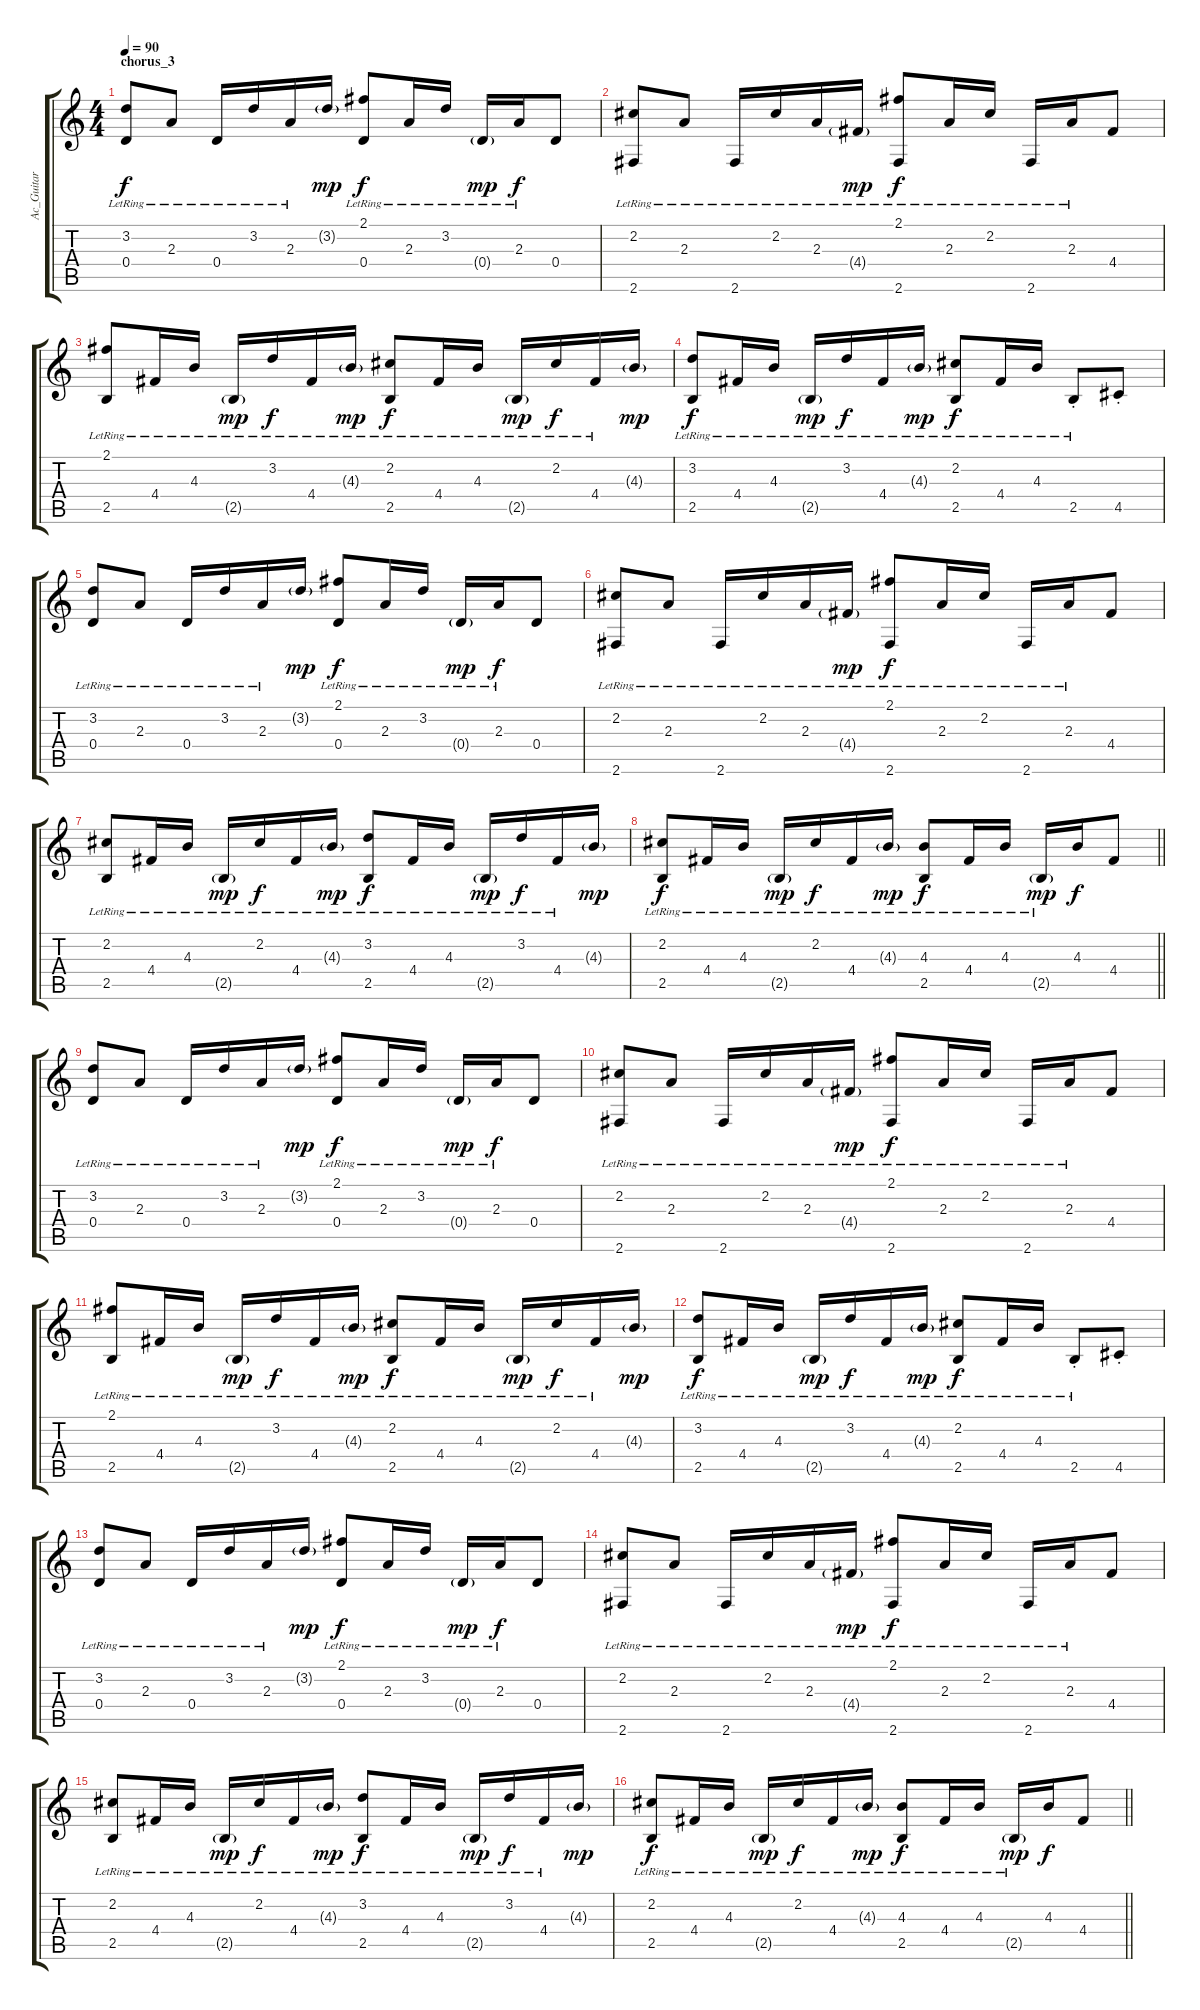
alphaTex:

\track ("Ac_Guitar" "Ac_Guitar") {instrument acousticguitarsteel}
\staff {score tabs}
\tuning (E4 B3 G3 D3 A2 E2) {hide}
\ts (4 4)
\section ("" "chorus_3")
\tempo 90
\clef g2
\ks c
(3.2{lr} 0.4{lr}).8{dy f} 2.3{lr}.8 0.4{lr}.16 3.2{lr}.16 2.3{lr}.16 3.2{g}.16{dy mp} (2.1{lr} 0.4{lr}).8{dy f} 2.3{lr}.16 3.2{lr}.16 0.4{g lr}.16{dy mp} 2.3{lr}.16{dy f} 0.4.8 |
(2.2{lr} 2.6{lr}).8 2.3{lr}.8 2.6{lr}.16 2.2{lr}.16 2.3{lr}.16 4.4{g lr}.16{dy mp} (2.1{lr} 2.6{lr}).8{dy f} 2.3{lr}.16 2.2{lr}.16 2.6{lr}.16 2.3{lr}.16 4.4.8 |
(2.1{lr} 2.5{lr}).8 4.4{lr}.16 4.3{lr}.16 2.5{g lr}.16{dy mp} 3.2{lr}.16{dy f} 4.4{lr}.16 4.3{g lr}.16{dy mp} (2.2{lr} 2.5{lr}).8{dy f} 4.4{lr}.16 4.3{lr}.16 2.5{g lr}.16{dy mp} 2.2{lr}.16{dy f} 4.4{lr}.16 4.3{g}.16{dy mp} |
(3.2{lr} 2.5{lr}).8{dy f} 4.4{lr}.16 4.3{lr}.16 2.5{g lr}.16{dy mp} 3.2{lr}.16{dy f} 4.4{lr}.16 4.3{g lr}.16{dy mp} (2.2{lr} 2.5{lr}).8{dy f} 4.4{lr}.16 4.3{lr}.16 2.5{st lr}.8 4.5{st}.8 |
(3.2{lr} 0.4{lr}).8 2.3{lr}.8 0.4{lr}.16 3.2{lr}.16 2.3{lr}.16 3.2{g}.16{dy mp} (2.1{lr} 0.4{lr}).8{dy f} 2.3{lr}.16 3.2{lr}.16 0.4{g lr}.16{dy mp} 2.3{lr}.16{dy f} 0.4.8 |
(2.2{lr} 2.6{lr}).8 2.3{lr}.8 2.6{lr}.16 2.2{lr}.16 2.3{lr}.16 4.4{g lr}.16{dy mp} (2.1{lr} 2.6{lr}).8{dy f} 2.3{lr}.16 2.2{lr}.16 2.6{lr}.16 2.3{lr}.16 4.4.8 |
(2.2 2.5{lr}).8 4.4{lr}.16 4.3{lr}.16 2.5{g lr}.16{dy mp} 2.2{lr}.16{dy f} 4.4{lr}.16 4.3{g lr}.16{dy mp} (3.2{lr} 2.5{lr}).8{dy f} 4.4{lr}.16 4.3{lr}.16 2.5{g lr}.16{dy mp} 3.2{lr}.16{dy f} 4.4{lr}.16 4.3{g}.16{dy mp} |
\barLineRight lightlight
(2.2{lr} 2.5{lr}).8{dy f} 4.4{lr}.16 4.3{lr}.16 2.5{g lr}.16{dy mp} 2.2{lr}.16{dy f} 4.4{lr}.16 4.3{g lr}.16{dy mp} (4.3 2.5{lr}).8{dy f} 4.4{lr}.16 4.3{lr}.16 2.5{g lr}.16{dy mp} 4.3.16{dy f} 4.4.8 |
\section ("" "")
(3.2{lr} 0.4{lr}).8 2.3{lr}.8 0.4{lr}.16 3.2{lr}.16 2.3{lr}.16 3.2{g}.16{dy mp} (2.1{lr} 0.4{lr}).8{dy f} 2.3{lr}.16 3.2{lr}.16 0.4{g lr}.16{dy mp} 2.3{lr}.16{dy f} 0.4.8 |
(2.2{lr} 2.6{lr}).8 2.3{lr}.8 2.6{lr}.16 2.2{lr}.16 2.3{lr}.16 4.4{g lr}.16{dy mp} (2.1{lr} 2.6{lr}).8{dy f} 2.3{lr}.16 2.2{lr}.16 2.6{lr}.16 2.3{lr}.16 4.4.8 |
(2.1{lr} 2.5{lr}).8 4.4{lr}.16 4.3{lr}.16 2.5{g lr}.16{dy mp} 3.2{lr}.16{dy f} 4.4{lr}.16 4.3{g lr}.16{dy mp} (2.2{lr} 2.5{lr}).8{dy f} 4.4{lr}.16 4.3{lr}.16 2.5{g lr}.16{dy mp} 2.2{lr}.16{dy f} 4.4{lr}.16 4.3{g}.16{dy mp} |
(3.2{lr} 2.5{lr}).8{dy f} 4.4{lr}.16 4.3{lr}.16 2.5{g lr}.16{dy mp} 3.2{lr}.16{dy f} 4.4{lr}.16 4.3{g lr}.16{dy mp} (2.2{lr} 2.5{lr}).8{dy f} 4.4{lr}.16 4.3{lr}.16 2.5{st lr}.8 4.5{st}.8 |
(3.2{lr} 0.4{lr}).8 2.3{lr}.8 0.4{lr}.16 3.2{lr}.16 2.3{lr}.16 3.2{g}.16{dy mp} (2.1{lr} 0.4{lr}).8{dy f} 2.3{lr}.16 3.2{lr}.16 0.4{g lr}.16{dy mp} 2.3{lr}.16{dy f} 0.4.8 |
(2.2{lr} 2.6{lr}).8 2.3{lr}.8 2.6{lr}.16 2.2{lr}.16 2.3{lr}.16 4.4{g lr}.16{dy mp} (2.1{lr} 2.6{lr}).8{dy f} 2.3{lr}.16 2.2{lr}.16 2.6{lr}.16 2.3{lr}.16 4.4.8 |
(2.2 2.5{lr}).8 4.4{lr}.16 4.3{lr}.16 2.5{g lr}.16{dy mp} 2.2{lr}.16{dy f} 4.4{lr}.16 4.3{g lr}.16{dy mp} (3.2{lr} 2.5{lr}).8{dy f} 4.4{lr}.16 4.3{lr}.16 2.5{g lr}.16{dy mp} 3.2{lr}.16{dy f} 4.4{lr}.16 4.3{g}.16{dy mp} |
\barLineRight lightlight
(2.2{lr} 2.5{lr}).8{dy f} 4.4{lr}.16 4.3{lr}.16 2.5{g lr}.16{dy mp} 2.2{lr}.16{dy f} 4.4{lr}.16 4.3{g lr}.16{dy mp} (4.3 2.5{lr}).8{dy f} 4.4{lr}.16 4.3{lr}.16 2.5{g lr}.16{dy mp} 4.3.16{dy f} 4.4.8
